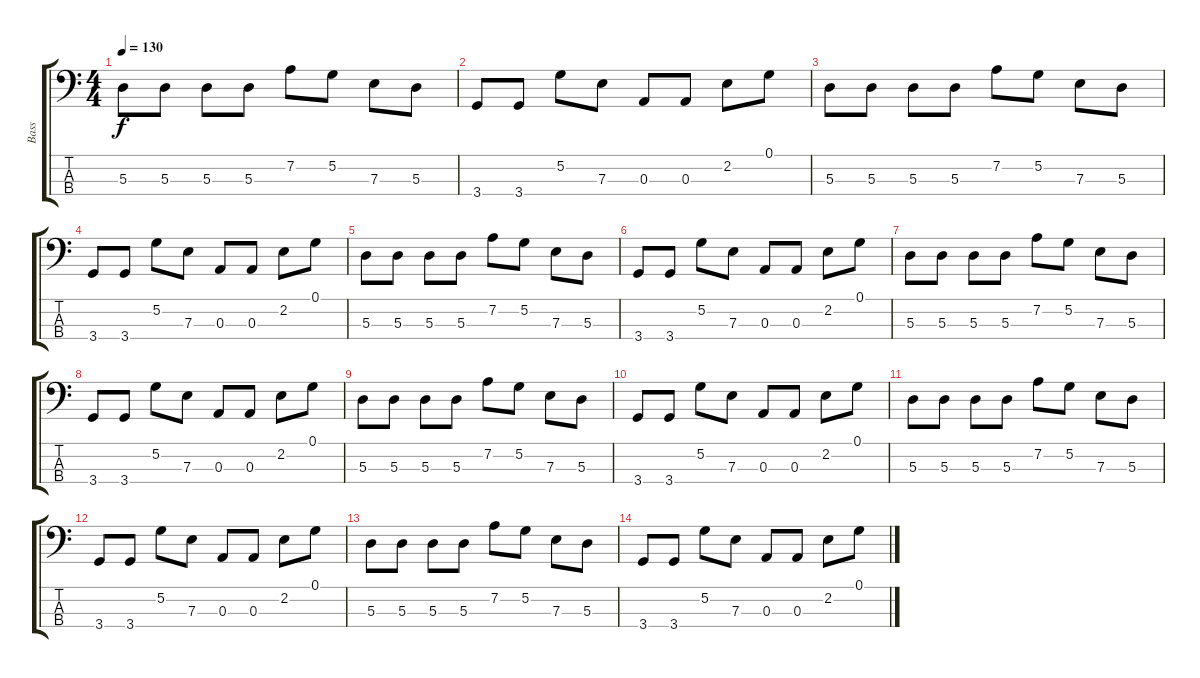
\track ("Bass" "Bass") {instrument acousticbass}
\staff {score tabs}
\tuning (G2 D2 A1 E1) {hide}
\ts (4 4)
\tempo 130
\clef f4
\ks c
5.3.8{dy f} 5.3.8 5.3.8 5.3.8 7.2.8 5.2.8 7.3.8 5.3.8 |
3.4.8 3.4.8 5.2.8 7.3.8 0.3.8 0.3.8 2.2.8 0.1.8 |
5.3.8 5.3.8 5.3.8 5.3.8 7.2.8 5.2.8 7.3.8 5.3.8 |
3.4.8 3.4.8 5.2.8 7.3.8 0.3.8 0.3.8 2.2.8 0.1.8 |
5.3.8 5.3.8 5.3.8 5.3.8 7.2.8 5.2.8 7.3.8 5.3.8 |
3.4.8 3.4.8 5.2.8 7.3.8 0.3.8 0.3.8 2.2.8 0.1.8 |
5.3.8 5.3.8 5.3.8 5.3.8 7.2.8 5.2.8 7.3.8 5.3.8 |
3.4.8 3.4.8 5.2.8 7.3.8 0.3.8 0.3.8 2.2.8 0.1.8 |
5.3.8 5.3.8 5.3.8 5.3.8 7.2.8 5.2.8 7.3.8 5.3.8 |
3.4.8 3.4.8 5.2.8 7.3.8 0.3.8 0.3.8 2.2.8 0.1.8 |
5.3.8 5.3.8 5.3.8 5.3.8 7.2.8 5.2.8 7.3.8 5.3.8 |
3.4.8 3.4.8 5.2.8 7.3.8 0.3.8 0.3.8 2.2.8 0.1.8 |
5.3.8 5.3.8 5.3.8 5.3.8 7.2.8 5.2.8 7.3.8 5.3.8 |
3.4.8 3.4.8 5.2.8 7.3.8 0.3.8 0.3.8 2.2.8 0.1.8
